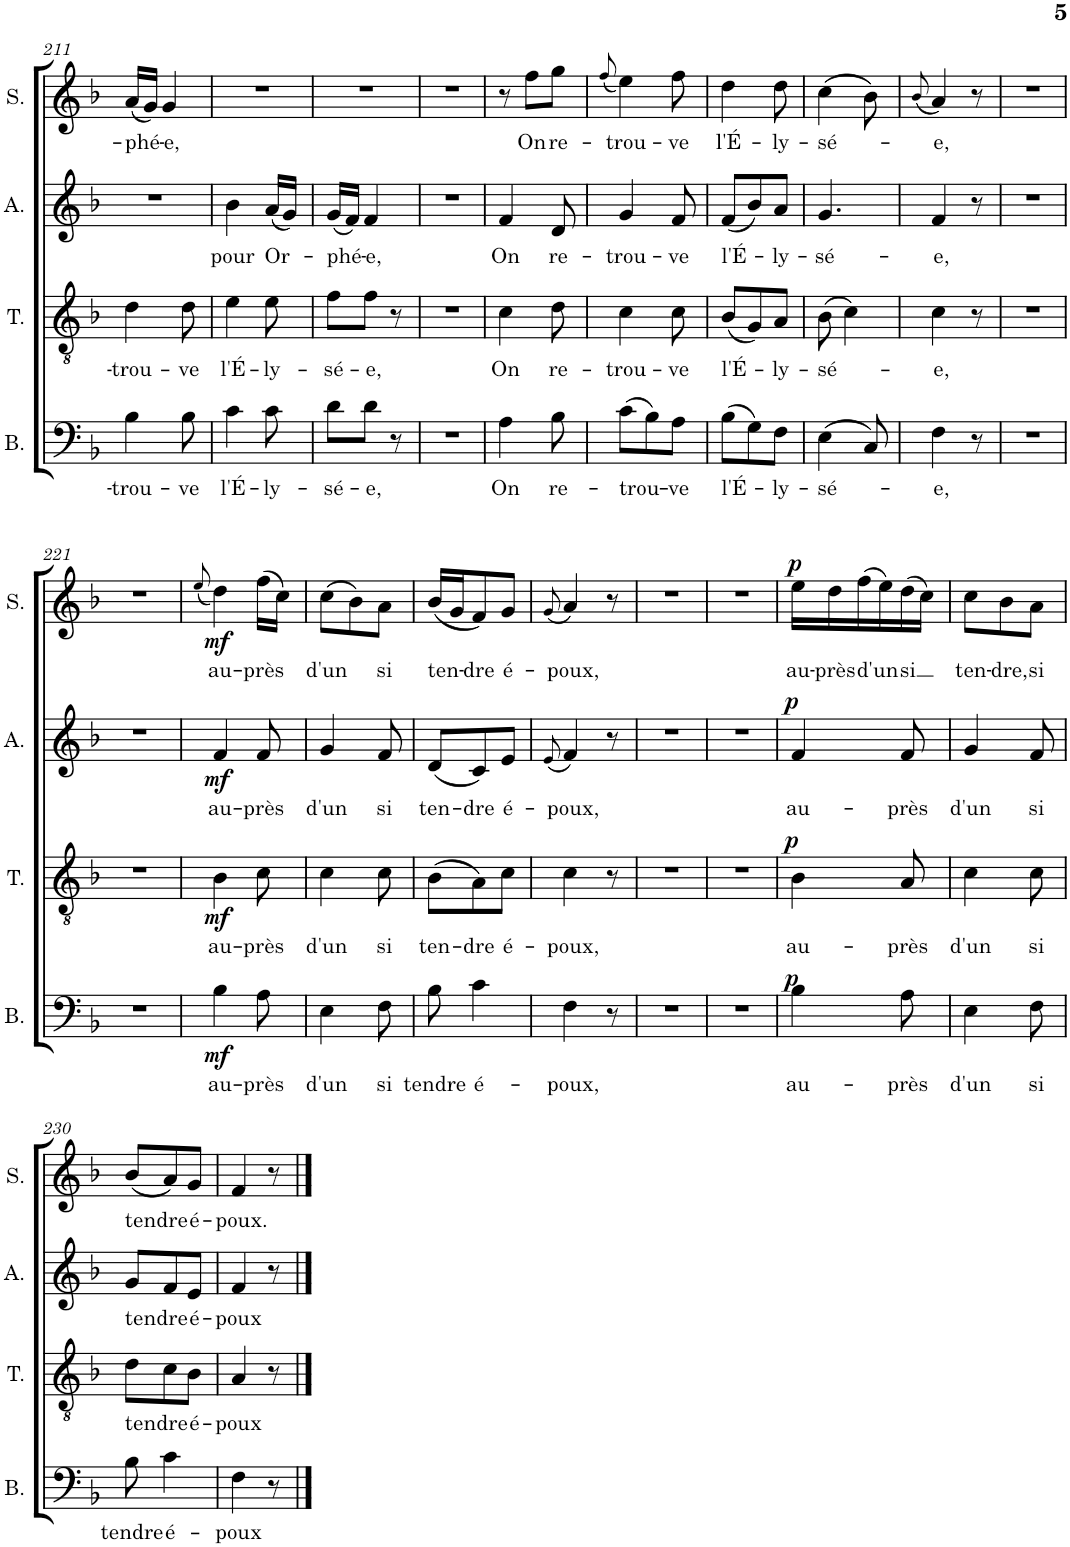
**kern	**text	**dynam	**kern	**text	**dynam	**kern	**text	**dynam	**kern	**text	**dynam
*part4	*part4	*part4	*part3	*part3	*part3	*part2	*part2	*part2	*part1	*part1	*part1
*staff4	*staff4	*staff4	*staff3	*staff3	*staff3	*staff2	*staff2	*staff2	*staff1	*staff1	*staff1
*I"Bass	*	*	*I"Tenor	*	*	*I"Alto	*	*	*I"Soprano	*	*
*I'B.	*	*	*I'T.	*	*	*I'A.	*	*	*I'S.	*	*
!!LO:PB:g=z
*clefF4	*	*	*clefGv2	*	*	*clefG2	*	*	*clefG2	*	*
*k[b-]	*	*	*k[b-]	*	*	*k[b-]	*	*	*k[b-]	*	*
*M3/8	*	*	*M3/8	*	*	*M3/8	*	*	*M3/8	*	*
=211	=211	=211	=211	=211	=211	=211	=211	=211	=211	=211	=211
!	!LO:LY:b	!	!	!LO:LY:b	!	!	!	!	!	!LO:LY:b	!
4B-\	-trou-	.	4d\	-trou-	.	4.r	.	.	(16a/LL	-phé-	.
.	.	.	.	.	.	.	.	.	16g/JJ)	.	.
!	!	!	!	!	!	!	!	!	!	!LO:LY:b	!
.	.	.	.	.	.	.	.	.	4g/	-e,	.
!	!LO:LY:b	!	!	!LO:LY:b	!	!	!	!	!	!	!
8B-\	-ve	.	8d\	-ve	.	.	.	.	.	.	.
=212	=212	=212	=212	=212	=212	=212	=212	=212	=212	=212	=212
!	!LO:LY:b	!	!	!LO:LY:b	!	!	!LO:LY:b	!	!	!	!
4c\	l'É-	.	4e\	l'É-	.	4b-\	pour	.	4.r	.	.
!	!LO:LY:b	!	!	!LO:LY:b	!	!	!LO:LY:b	!	!	!	!
8c\	-ly-	.	8e\	-ly-	.	(16a/LL	Or-	.	.	.	.
.	.	.	.	.	.	16g/JJ)	.	.	.	.	.
=213	=213	=213	=213	=213	=213	=213	=213	=213	=213	=213	=213
!	!LO:LY:b	!	!	!LO:LY:b	!	!	!LO:LY:b	!	!	!	!
8d\L	-sé-	.	8f\L	-sé-	.	(16g/LL	-phé-	.	4.r	.	.
.	.	.	.	.	.	16f/JJ)	.	.	.	.	.
!	!LO:LY:b	!	!	!LO:LY:b	!	!	!LO:LY:b	!	!	!	!
8d\J	-e,	.	8f\J	-e,	.	4f/	-e,	.	.	.	.
8r	.	.	8r	.	.	.	.	.	.	.	.
=214	=214	=214	=214	=214	=214	=214	=214	=214	=214	=214	=214
4.r	.	.	4.r	.	.	4.r	.	.	4.r	.	.
=215	=215	=215	=215	=215	=215	=215	=215	=215	=215	=215	=215
!	!LO:LY:b	!	!	!LO:LY:b	!	!	!LO:LY:b	!	!	!	!
4A\	On	.	4c\	On	.	4f/	On	.	8r	.	.
!	!	!	!	!	!	!	!	!	!	!LO:LY:b	!
.	.	.	.	.	.	.	.	.	8ff\L	On	.
!	!LO:LY:b	!	!	!LO:LY:b	!	!	!LO:LY:b	!	!	!LO:LY:b	!
8B-\	re-	.	8d\	re-	.	8d/	re-	.	8gg\J	re-	.
=216	=216	=216	=216	=216	=216	=216	=216	=216	=216	=216	=216
.	.	.	.	.	.	.	.	.	(8qff/	.	.
!	!LO:LY:b	!	!	!LO:LY:b	!	!	!LO:LY:b	!	!	!LO:LY:b	!
(8c\L	-trou-	.	4c\	-trou-	.	4g/	-trou-	.	4ee\)	-trou-	.
8B-\)	.	.	.	.	.	.	.	.	.	.	.
!	!LO:LY:b	!	!	!LO:LY:b	!	!	!LO:LY:b	!	!	!LO:LY:b	!
8A\J	-ve	.	8c\	-ve	.	8f/	-ve	.	8ff\	-ve	.
=217	=217	=217	=217	=217	=217	=217	=217	=217	=217	=217	=217
!	!LO:LY:b	!	!	!LO:LY:b	!	!	!LO:LY:b	!	!	!LO:LY:b	!
(8B-\L	l'É-	.	(8B-/L	l'É-	.	(8f/L	l'É-	.	4dd\	l'É-	.
8G\)	.	.	8G/)	.	.	8b-/)	.	.	.	.	.
!	!LO:LY:b	!	!	!LO:LY:b	!	!	!LO:LY:b	!	!	!LO:LY:b	!
8F\J	-ly-	.	8A/J	-ly-	.	8a/J	-ly-	.	8dd\	-ly-	.
=218	=218	=218	=218	=218	=218	=218	=218	=218	=218	=218	=218
!	!LO:LY:b	!	!	!LO:LY:b	!	!	!LO:LY:b	!	!	!LO:LY:b	!
(4E\	-sé-	.	(8B-\	-sé-	.	4.g/	-sé-	.	(4cc\	-sé-	.
.	.	.	4c\)	.	.	.	.	.	.	.	.
8C/)	.	.	.	.	.	.	.	.	8b-\)	.	.
=219	=219	=219	=219	=219	=219	=219	=219	=219	=219	=219	=219
.	.	.	.	.	.	.	.	.	(8qb-/	.	.
!	!LO:LY:b	!	!	!LO:LY:b	!	!	!LO:LY:b	!	!	!LO:LY:b	!
4F\	-e,	.	4c\	-e,	.	4f/	-e,	.	4a/)	-e,	.
8r	.	.	8r	.	.	8r	.	.	8r	.	.
=220	=220	=220	=220	=220	=220	=220	=220	=220	=220	=220	=220
4.r	.	.	4.r	.	.	4.r	.	.	4.r	.	.
!!LO:LB:g=z
=221	=221	=221	=221	=221	=221	=221	=221	=221	=221	=221	=221
4.r	.	.	4.r	.	.	4.r	.	.	4.r	.	.
=222	=222	=222	=222	=222	=222	=222	=222	=222	=222	=222	=222
.	.	.	.	.	.	.	.	.	(8qee/	.	.
!	!LO:LY:b	!LO:DY:b	!	!LO:LY:b	!LO:DY:b	!	!LO:LY:b	!LO:DY:b	!	!LO:LY:b	!LO:DY:b
4B-\	-au-	mf	4B-\	-au-	mf	4f/	-au-	mf	4dd\)	-au-	mf
!	!LO:LY:b	!	!	!LO:LY:b	!	!	!LO:LY:b	!	!	!LO:LY:b	!
8A\	-près	.	8c\	-près	.	8f/	-près	.	(16ff\LL	-près	.
.	.	.	.	.	.	.	.	.	16cc\JJ)	.	.
=223	=223	=223	=223	=223	=223	=223	=223	=223	=223	=223	=223
!	!LO:LY:b	!	!	!LO:LY:b	!	!	!LO:LY:b	!	!	!LO:LY:b	!
4E\	d'un	.	4c\	d'un	.	4g/	d'un	.	(8cc\L	d'un	.
.	.	.	.	.	.	.	.	.	8b-\)	.	.
!	!LO:LY:b	!	!	!LO:LY:b	!	!	!LO:LY:b	!	!	!LO:LY:b	!
8F\	si	.	8c\	si	.	8f/	si	.	8a\J	si	.
=224	=224	=224	=224	=224	=224	=224	=224	=224	=224	=224	=224
!	!LO:LY:b	!	!	!LO:LY:b	!	!	!LO:LY:b	!	!	!LO:LY:b	!
8B-\	tendre	.	(8B-\L	ten-	.	(8d/L	ten-	.	(16b-/LL	ten-	.
.	.	.	.	.	.	.	.	.	16g/J	.	.
!	!LO:LY:b	!	!	!LO:LY:b	!	!	!LO:LY:b	!	!	!LO:LY:b	!
4c\	é-	.	8A\)	-dre	.	8c/)	-dre	.	8f/)	-dre	.
!	!	!	!	!LO:LY:b	!	!	!LO:LY:b	!	!	!LO:LY:b	!
.	.	.	8c\J	é-	.	8e/J	é-	.	8g/J	é-	.
=225	=225	=225	=225	=225	=225	=225	=225	=225	=225	=225	=225
.	.	.	.	.	.	(8qe/	.	.	(8qg/	.	.
!	!LO:LY:b	!	!	!LO:LY:b	!	!	!LO:LY:b	!	!	!LO:LY:b	!
4F\	-poux,	.	4c\	-poux,	.	4f/)	-poux,	.	4a/)	-poux,	.
8r	.	.	8r	.	.	8r	.	.	8r	.	.
=226	=226	=226	=226	=226	=226	=226	=226	=226	=226	=226	=226
4.r	.	.	4.r	.	.	4.r	.	.	4.r	.	.
=227	=227	=227	=227	=227	=227	=227	=227	=227	=227	=227	=227
4.r	.	.	4.r	.	.	4.r	.	.	4.r	.	.
=228	=228	=228	=228	=228	=228	=228	=228	=228	=228	=228	=228
!	!LO:LY:b	!LO:DY:a	!	!LO:LY:b	!LO:DY:a	!	!LO:LY:b	!LO:DY:a	!	!LO:LY:b	!LO:DY:a
4B-\	au-	p	4B-\	au-	p	4f/	au-	p	16ee\LL	au-	p
!	!	!	!	!	!	!	!	!	!	!LO:LY:b	!
.	.	.	.	.	.	.	.	.	16dd\	-près	.
!	!	!	!	!	!	!	!	!	!	!LO:LY:b	!
.	.	.	.	.	.	.	.	.	(16ff\	d'un	.
.	.	.	.	.	.	.	.	.	16ee\)	.	.
!	!LO:LY:b	!	!	!LO:LY:b	!	!	!LO:LY:b	!	!	!LO:LY:b	!
8A\	-près	.	8A/	-près	.	8f/	-près	.	(16dd\	si	.
.	.	.	.	.	.	.	.	.	16cc\JJ)	.	.
=229	=229	=229	=229	=229	=229	=229	=229	=229	=229	=229	=229
!	!LO:LY:b	!	!	!LO:LY:b	!	!	!LO:LY:b	!	!	!LO:LY:b	!
4E\	d'un	.	4c\	d'un	.	4g/	d'un	.	8cc\L	ten-	.
!	!	!	!	!	!	!	!	!	!	!LO:LY:b	!
.	.	.	.	.	.	.	.	.	8b-\	-dre,	.
!	!LO:LY:b	!	!	!LO:LY:b	!	!	!LO:LY:b	!	!	!LO:LY:b	!
8F\	si	.	8c\	si	.	8f/	si	.	8a\J	si	.
!!LO:LB:g=z
=230	=230	=230	=230	=230	=230	=230	=230	=230	=230	=230	=230
!	!LO:LY:b	!	!	!LO:LY:b	!	!	!LO:LY:b	!	!	!LO:LY:b	!
8B-\	-tendre	.	8d\L	-tendre	.	8g/L	-tendre	.	(8b-/L	-tendre	.
!	!LO:LY:b	!	!	!	!	!	!	!	!	!	!
4c\	é-	.	8c\	.	.	8f/	.	.	8a/)	.	.
!	!	!	!	!LO:LY:b	!	!	!LO:LY:b	!	!	!LO:LY:b	!
.	.	.	8B-\J	é-	.	8e/J	é-	.	8g/J	é-	.
=231	=231	=231	=231	=231	=231	=231	=231	=231	=231	=231	=231
!	!LO:LY:b	!	!	!LO:LY:b	!	!	!LO:LY:b	!	!	!LO:LY:b	!
4F\	-poux	.	4A/	-poux	.	4f/	-poux	.	4f/	-poux.	.
8r	.	.	8r	.	.	8r	.	.	8r	.	.
==	==	==	==	==	==	==	==	==	==	==	==
*-	*-	*-	*-	*-	*-	*-	*-	*-	*-	*-	*-
